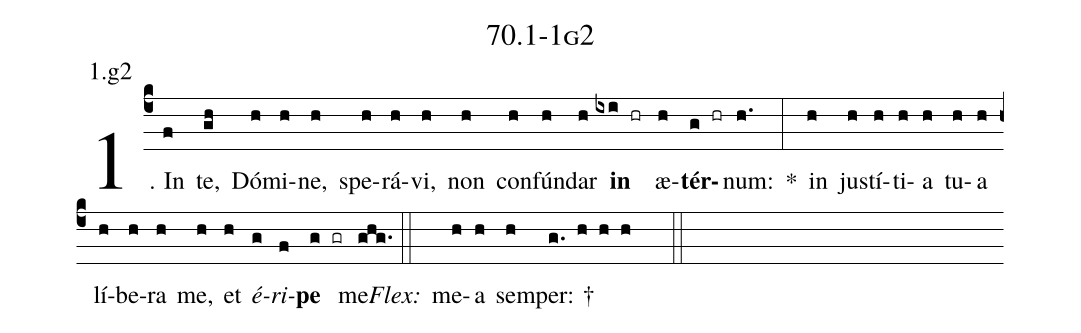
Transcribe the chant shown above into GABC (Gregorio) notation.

name: 70.1-1g2;
annotation: 1.g2;
%%
(c4)1. In(f) te,(gh) Dó(h)mi(h)ne,(h) spe(h)rá(h)vi,(h) non(h) con(h)fún(h)dar(h) <b>in</b>(ixi hr) æ(h)<b>tér</b>(g hr)num:(h.) *(:) in(h) jus(h)tí(h)ti(h)a(h) tu(h)a(h) lí(h)be(h)ra(h) me,(h) et(h) <i>é</i>(g)<i>ri</i>(f)<b>pe</b>(g gr) me.(ghg.) (::)
<i>Flex:</i>()  me(h)a(h) sem(h)per: †(g. h h h  ::)
